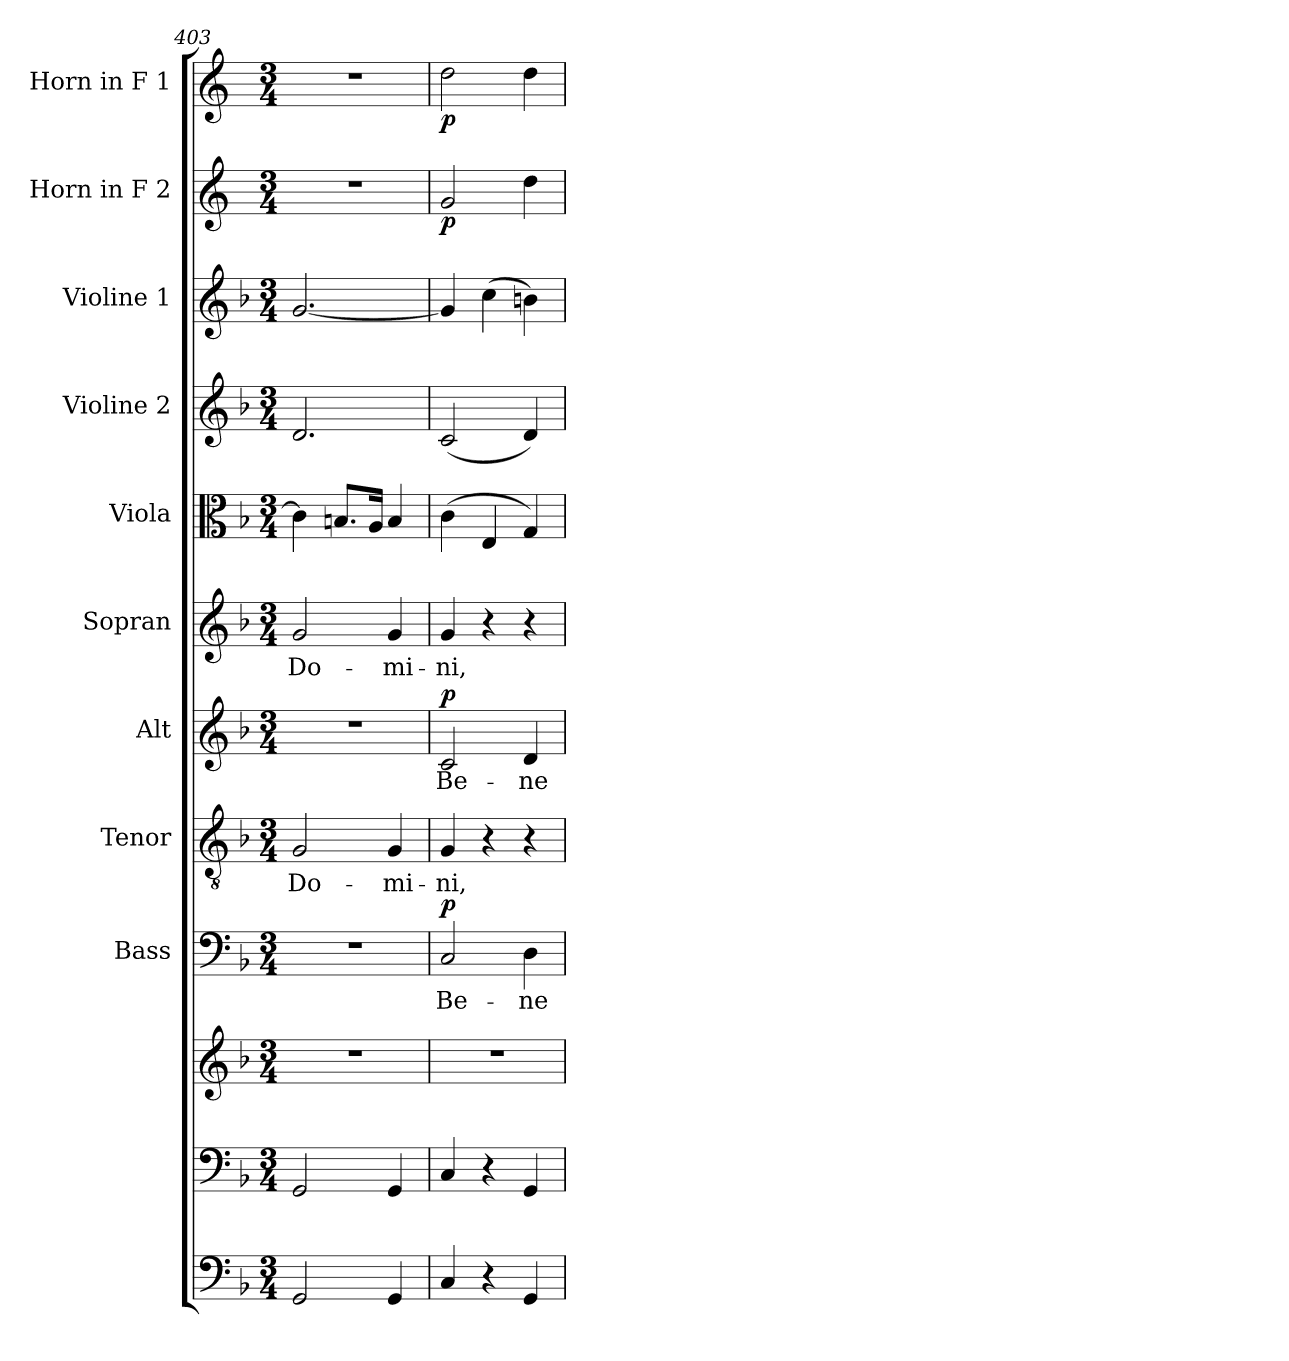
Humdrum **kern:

**kern	**kern	**kern	**kern	**text	**dynam	**kern	**text	**kern	**text	**dynam	**kern	**text	**kern	**kern	**kern	**kern	**dynam	**kern	**dynam
*part11	*part10	*part10	*part9	*part9	*part9	*part8	*part8	*part7	*part7	*part7	*part6	*part6	*part5	*part4	*part3	*part2	*part2	*part1	*part1
*staff12	*staff11	*staff10	*staff9	*staff9	*staff9	*staff8	*staff8	*staff7	*staff7	*staff7	*staff6	*staff6	*staff5	*staff4	*staff3	*staff2	*staff2	*staff1	*staff1
*	*	*	*I"Bass	*	*	*I"Tenor	*	*I"Alt	*	*	*I"Sopran	*	*I"Viola	*I"Violine 2	*I"Violine 1	*I"Horn in F 2	*	*I"Horn in F 1	*
*	*	*	*I'B.	*	*	*I'T.	*	*I'A.	*	*	*I'S.	*	*I'Vla.	*I'Vl. 2	*I'Vl. 1	*	*	*	*
!!LO:PB:g=z
*clefF4	*clefF4	*clefG2	*clefF4	*	*	*clefGv2	*	*clefG2	*	*	*clefG2	*	*clefC3	*clefG2	*clefG2	*clefG2	*	*clefG2	*
*ITrd7c12	*	*	*	*	*	*	*	*	*	*	*	*	*	*	*	*ITrd4c7	*	*ITrd4c7	*
*k[b-]	*k[b-]	*k[b-]	*k[b-]	*	*	*k[b-]	*	*k[b-]	*	*	*k[b-]	*	*k[b-]	*k[b-]	*k[b-]	*k[b-]	*	*k[b-]	*
*F:	*F:	*F:	*F:	*	*	*F:	*	*F:	*	*	*F:	*	*F:	*F:	*F:	*F:	*	*F:	*
*M3/4	*M3/4	*M3/4	*M3/4	*	*	*M3/4	*	*M3/4	*	*	*M3/4	*	*M3/4	*M3/4	*M3/4	*M3/4	*	*M3/4	*
=403	=403	=403	=403	=403	=403	=403	=403	=403	=403	=403	=403	=403	=403	=403	=403	=403	=403	=403	=403
!	!	!	!	!	!	!	!LO:LY:b	!	!	!	!	!LO:LY:b	!	!	!	!	!	!	!
2GGG/	2GG/	2.r	2.r	.	.	2G/	Do-	2.r	.	.	2g/	Do-	4c\]	2.d/	[2.g/	2.r	.	2.r	.
.	.	.	.	.	.	.	.	.	.	.	.	.	8.Bn/L	.	.	.	.	.	.
.	.	.	.	.	.	.	.	.	.	.	.	.	16A/Jk	.	.	.	.	.	.
!	!	!	!	!	!	!	!LO:LY:b	!	!	!	!	!LO:LY:b	!	!	!	!	!	!	!
4GGG/	4GG/	.	.	.	.	4G/	-mi-	.	.	.	4g/	-mi-	4B/	.	.	.	.	.	.
=404	=404	=404	=404	=404	=404	=404	=404	=404	=404	=404	=404	=404	=404	=404	=404	=404	=404	=404	=404
!	!	!	!	!LO:LY:b	!LO:DY:a	!	!LO:LY:b	!	!LO:LY:b	!LO:DY:a	!	!LO:LY:b	!	!	!	!	!LO:DY:b	!	!LO:DY:b
4CC/	4C/	2.r	2C/	Be-	p	4G/	-ni,	2c/	Be-	p	4g/	-ni,	(>4c\	(<2c/	4g/]	2c/	p	2g\	p
4r	4r	.	.	.	.	4r	.	.	.	.	4r	.	4E/	.	(>4cc\	.	.	.	.
!	!	!	!	!LO:LY:b	!	!	!	!	!LO:LY:b	!	!	!	!	!	!	!	!	!	!
4GGG/	4GG/	.	4D\	-ne-	.	4r	.	4d/	-ne-	.	4r	.	4G/)	4d/)	4bn\)	4g\	.	4g\	.
=	=	=	=	=	=	=	=	=	=	=	=	=	=	=	=	=	=	=	=
*-	*-	*-	*-	*-	*-	*-	*-	*-	*-	*-	*-	*-	*-	*-	*-	*-	*-	*-	*-
